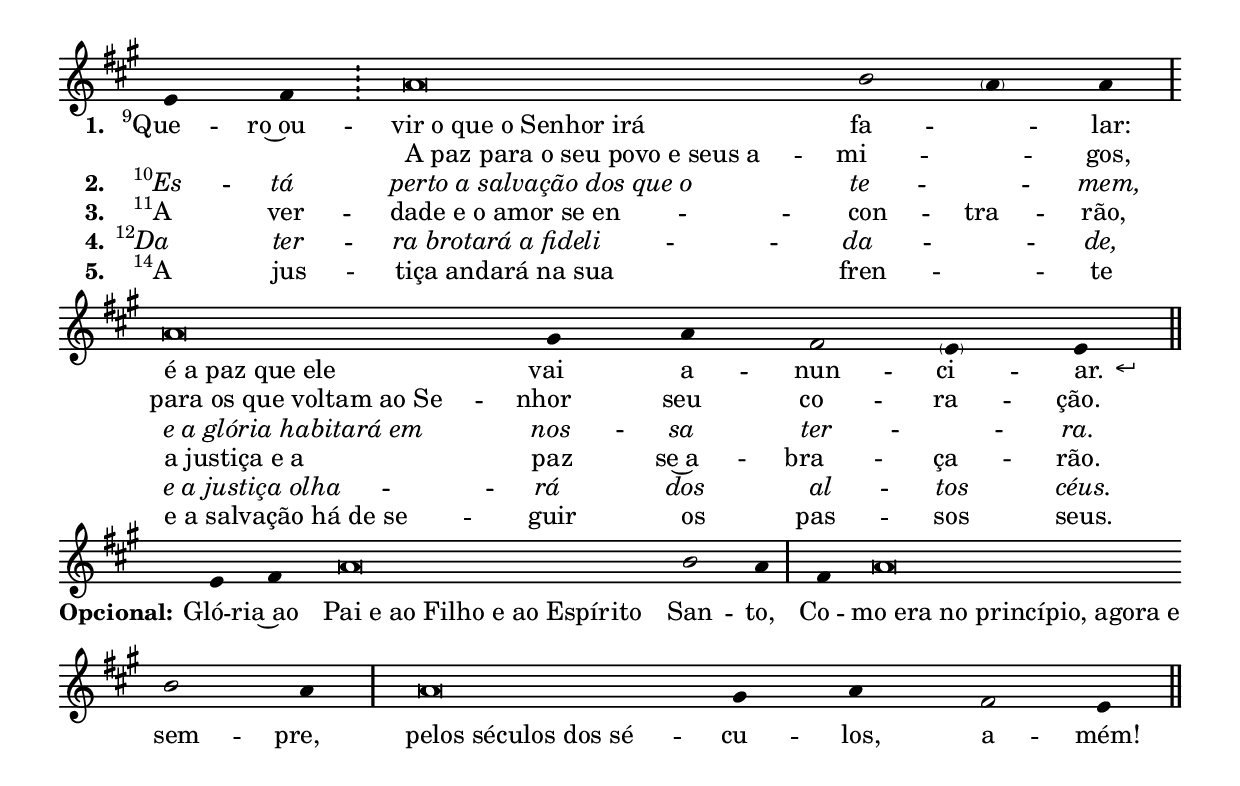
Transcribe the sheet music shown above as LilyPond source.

\version "2.24.1"

\include "gregorian.ly"
\version "2.24.1"

\include "gregorian.ly"
\include "../../modules/lilypond/neums.ily"
\include "../../modules/lilypond/lyrics.ily"

chantInchoatioVIII = \relative c'' { \C g a }
chantGloriaInchoatioVIII = \relative c'' { \C a }

chantTenorVIII = \relative c'' { \T c }

chantFlexaVIII = \relative c'' { \A c \C a }
chantFlexaCumEpenthesisVIII = \relative c'' {
  \A c \eC a
}

chantMediatioVIII = \relative c'' { \A d \C c }
chantMediatioCumEpenthesisVIII = \relative c'' {
  \A d \eC c
}


chantTerminatioVIIIG = \relative c'' { \C b c \A a \C g }
chantTerminatioCumEpenthesisVIIIG = \relative c'' {
  \C b c \A a \eC g
}

gloriaPatriChantVIIIG = {
  \time 1/4
  \key c \major
  \chantInchoatioVIII
  \chantTenorVIII
  \chantMediatioVIII
  \divisioMaxima
  \chantGloriaInchoatioVIII
  \chantTenorVIII
  \chantMediatioVIII
  \divisioMaxima
  \chantTenorVIII
  \chantTerminatioVIIIG
  \finalis
}

gloriaPatriVerseVIIIG = \lyricmode {
  \set stanza = "Opcional:"
  Gló -- ria~ao
  \Tenor "Pai e ao Filho e ao Espírito" San -- to,
  Co -- \Tenor "mo era no princípio, agora e" sem -- pre,
  \Tenor "pelos séculos dos sé" -- cu -- los, a -- mém!
}

\include "../../../modules/lilypond/neums.ily"
\include "../../../modules/lilypond/layout.ily"
\include "../../../modules/lilypond/lyrics.ily"

psalmChant = {
  \PsalmSignature
  \key c \major
  \chantInchoatioVIII
  \bar "!"
  \chantTenorVIII
  \chantMediatioCumEpenthesisVIII
  \divisioMaxima
  \chantTenorVIII
  \chantTerminatioCumEpenthesisVIIIG
  \finalis
}

psalmVerseIa = \lyricmode {
  \set stanza = "1."
  \VSup "9" Que -- ro~ou --
  \Tenor "vir o que o Senhor irá" fa -- _ lar:
  \Tenor "é a paz que ele" vai a -- nun -- ci -- \Tenor "ar. ↵"
}

psalmVerseIb = \lyricmode {
  _ _
  \Tenor "A paz para o seu povo e seus a" -- mi -- _ gos,
  \Tenor "para os que voltam ao Se" -- nhor seu co -- ra -- ção.
}

psalmVerseII = \lyricmode {
  \set stanza = "2."
  \AltLyrics
  \VSup "10" Es -- tá
  \Tenor "perto a salvação dos que o" te -- _ mem,
  \Tenor "e a glória habitará em" nos -- sa ter -- _ ra.
}

psalmVerseIII = \lyricmode {
  \set stanza = "3."
  \VSup "11" A ver --
  \Tenor "dade e o amor se en" -- con -- tra -- rão,
  \Tenor "a justiça e a" paz se~a -- bra -- ça -- rão.
}

psalmVerseIV = \lyricmode {
  \set stanza = "4."
  \AltLyrics
  \VSup "12" Da ter --
  \Tenor "ra brotará a fideli" -- da -- _ de,
  \Tenor "e a justiça olha" -- rá dos al -- tos céus.
}

psalmVerseV = \lyricmode {
  \set stanza = "5."
  \VSup "14" A jus --
  \Tenor "tiça andará na sua" fren -- _ te
  \Tenor "e a salvação há de se" -- guir os pas -- sos seus.
}

\GregorianTranscriptionLayout

\score {
  \new GregorianTranscriptionStaff <<
    \new GregorianTranscriptionVoice = "psalm" {
      \transpose c a, \psalmChant
    }

    \new GregorianTranscriptionLyrics \lyricsto "psalm" \psalmVerseIa
    \new GregorianTranscriptionLyrics \with { \AfterStanzaSpacing } \lyricsto "psalm" \psalmVerseIb
    \new GregorianTranscriptionLyrics \with { \AfterStanzaSpacing } \lyricsto "psalm" \psalmVerseII
    \new GregorianTranscriptionLyrics \with { \AfterStanzaSpacing } \lyricsto "psalm" \psalmVerseIII
    \new GregorianTranscriptionLyrics \with { \AfterStanzaSpacing } \lyricsto "psalm" \psalmVerseIV
    \new GregorianTranscriptionLyrics \lyricsto "psalm" \psalmVerseV
  >>
}

\score {
  \new GregorianTranscriptionStaff <<
    \new GregorianTranscriptionVoice = "gloria" {
      \transpose c a, \gloriaPatriChantVIIIG
    }

    \new GregorianTranscriptionLyrics \lyricsto "gloria" \gloriaPatriVerseVIIIG
  >>
}